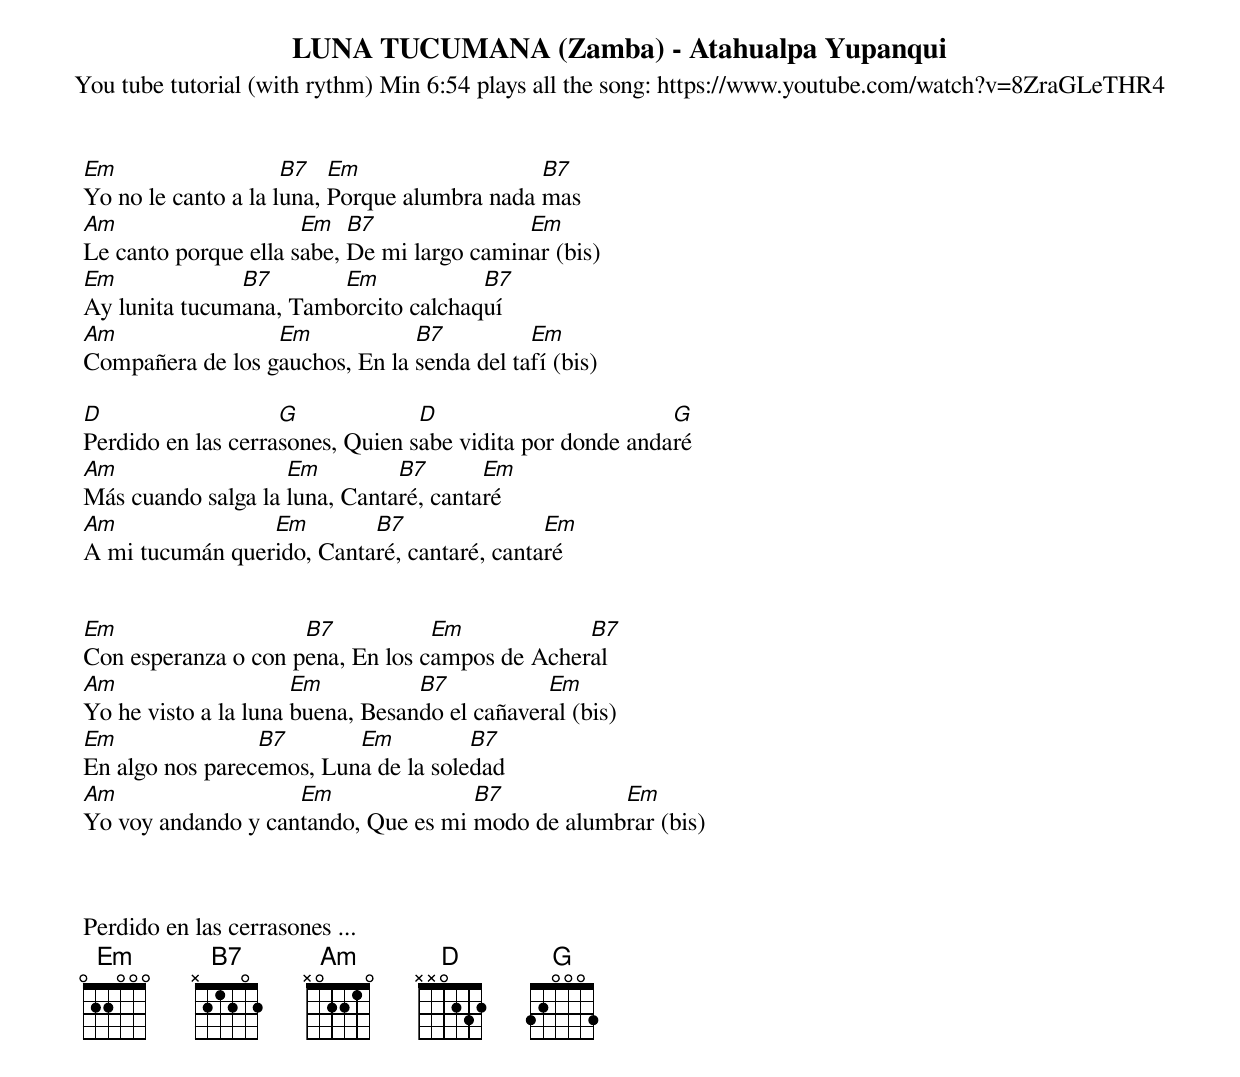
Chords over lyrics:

LUNA TUCUMANA (Zamba) - Atahualpa Yupanqui
You tube tutorial (with rythm) Min 6:54 plays all the song: https://www.youtube.com/watch?v=8ZraGLeTHR4

Em                   B7   Em                  B7
Yo no le canto a la luna, Porque alumbra nada mas
Am                    Em   B7               Em
Le canto porque ella sabe, De mi largo caminar (bis)
Em             B7       Em            B7
Ay lunita tucumana, Tamborcito calchaquí
Am                Em            B7          Em
Compañera de los gauchos, En la senda del tafí (bis)

D                   G             D                        G
Perdido en las cerrasones, Quien sabe vidita por donde andaré
Am                  Em         B7       Em
Más cuando salga la luna, Cantaré, cantaré
Am               Em        B7                Em
A mi tucumán querido, Cantaré, cantaré, cantaré


Em                   B7           Em            B7
Con esperanza o con pena, En los campos de Acheral
Am                    Em          B7           Em
Yo he visto a la luna buena, Besando el cañaveral (bis)
Em               B7       Em          B7
En algo nos parecemos, Luna de la soledad
Am                  Em               B7           Em
Yo voy andando y cantando, Que es mi modo de alumbrar (bis)



Perdido en las cerrasones ...
